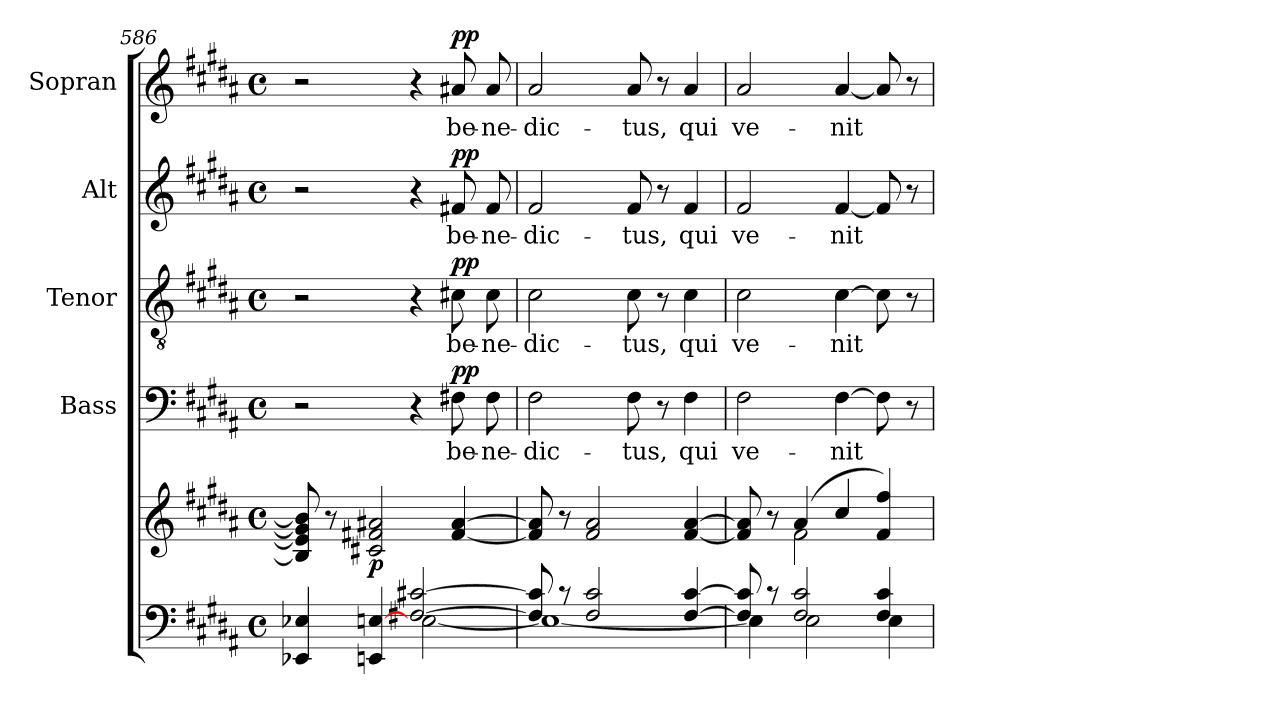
**kern	**kern	**dynam	**kern	**text	**dynam	**kern	**text	**dynam	**kern	**text	**dynam	**kern	**text	**dynam
*part5	*part5	*part5	*part4	*part4	*part4	*part3	*part3	*part3	*part2	*part2	*part2	*part1	*part1	*part1
*staff6	*staff5	*staff5/6	*staff4	*staff4	*staff4	*staff3	*staff3	*staff3	*staff2	*staff2	*staff2	*staff1	*staff1	*staff1
*	*	*	*I"Bass	*	*	*I"Tenor	*	*	*I"Alt	*	*	*I"Sopran	*	*
*	*	*	*I'B.	*	*	*I'T.	*	*	*I'A.	*	*	*I'S.	*	*
*clefF4	*clefG2	*	*clefF4	*	*	*clefGv2	*	*	*clefG2	*	*	*clefG2	*	*
*k[f#c#g#d#a#]	*k[f#c#g#d#a#]	*	*k[f#c#g#d#a#]	*	*	*k[f#c#g#d#a#]	*	*	*k[f#c#g#d#a#]	*	*	*k[f#c#g#d#a#]	*	*
*B:	*B:	*	*B:	*	*	*B:	*	*	*B:	*	*	*B:	*	*
*M4/4	*M4/4	*	*M4/4	*	*	*M4/4	*	*	*M4/4	*	*	*M4/4	*	*
*met(c)	*met(c)	*	*met(c)	*	*	*met(c)	*	*	*met(c)	*	*	*met(c)	*	*
=586	=586	=586	=586	=586	=586	=586	=586	=586	=586	=586	=586	=586	=586	=586
*^	*	*	*	*	*	*	*	*	*	*	*	*	*	*
4EE-X/ 4E-X/	2ryy	8B-/] 8e-/] 8g/] 8b-/]	.	2r	.	.	2r	.	.	2r	.	.	2r	.	.
.	.	8r	.	.	.	.	.	.	.	.	.	.	.	.	.
!	!	!	!LO:DY:b	!	!	!	!	!	!	!	!	!	!	!	!
4EEn/ [<4En/	.	2c#X/ 2f#X/ 2a#X/	p	.	.	.	.	.	.	.	.	.	.	.	.
[>2F#X/ [>2c#X/	[<2E\	.	.	4r	.	.	4r	.	.	4r	.	.	4r	.	.
!	!	!	!	!	!LO:LY:b	!LO:DY:a	!	!LO:LY:b	!LO:DY:a	!	!LO:LY:b	!LO:DY:a	!	!LO:LY:b	!LO:DY:a
.	.	[4f#/ [4a#/	.	8F#X\	be-	pp	8c#X\	be-	pp	8f#X/	be-	pp	8a#X/	be-	pp
!	!	!	!	!	!LO:LY:b	!	!	!LO:LY:b	!	!	!LO:LY:b	!	!	!LO:LY:b	!
.	.	.	.	8F#\	-ne-	.	8c#\	-ne-	.	8f#/	-ne-	.	8a#/	-ne-	.
=587	=587	=587	=587	=587	=587	=587	=587	=587	=587	=587	=587	=587	=587	=587	=587
!	!	!	!	!	!LO:LY:b	!	!	!LO:LY:b	!	!	!LO:LY:b	!	!	!LO:LY:b	!
8F#/] 8c#/]	1E_	8f#/] 8a#/]	.	2F#\	-dic-	.	2c#\	-dic-	.	2f#/	-dic-	.	2a#/	-dic-	.
8rc	.	8r	.	.	.	.	.	.	.	.	.	.	.	.	.
2F#/ 2c#/	.	2f#/ 2a#/	.	.	.	.	.	.	.	.	.	.	.	.	.
!	!	!	!	!	!LO:LY:b	!	!	!LO:LY:b	!	!	!LO:LY:b	!	!	!LO:LY:b	!
.	.	.	.	8F#\	-tus,	.	8c#\	-tus,	.	8f#/	-tus,	.	8a#/	-tus,	.
.	.	.	.	8r	.	.	8r	.	.	8r	.	.	8r	.	.
!	!	!	!	!	!LO:LY:b	!	!	!LO:LY:b	!	!	!LO:LY:b	!	!	!LO:LY:b	!
[>4F#/ [>4c#/	.	[4f#/ [4a#/	.	4F#\	qui	.	4c#\	qui	.	4f#/	qui	.	4a#/	qui	.
=588	=588	=588	=588	=588	=588	=588	=588	=588	=588	=588	=588	=588	=588	=588	=588
*	*	*^	*	*	*	*	*	*	*	*	*	*	*	*	*
!	!	!	!	!	!	!LO:LY:b	!	!	!LO:LY:b	!	!	!LO:LY:b	!	!	!LO:LY:b	!
8F#/] 8c#/]	4E\]	8f#/] 8a#/]	4ryy	.	2F#\	ve-	.	2c#\	ve-	.	2f#/	ve-	.	2a#/	ve-	.
8rc	.	8r	.	.	.	.	.	.	.	.	.	.	.	.	.	.
2F#/ 2c#/	2E\	(4a#/	2f#\	.	.	.	.	.	.	.	.	.	.	.	.	.
!	!	!	!	!	!	!LO:LY:b	!	!	!LO:LY:b	!	!	!LO:LY:b	!	!	!LO:LY:b	!
.	.	4cc#/	.	.	[4F#\	-nit	.	[4c#\	-nit	.	[4f#/	-nit	.	[4a#/	-nit	.
4F#/ 4c#/	4E\	4f#/ 4ff#/)	4ryy	.	8F#\]	.	.	8c#\]	.	.	8f#/]	.	.	8a#/]	.	.
.	.	.	.	.	8r	.	.	8r	.	.	8r	.	.	8r	.	.
*v	*v	*	*	*	*	*	*	*	*	*	*	*	*	*	*	*
*	*v	*v	*	*	*	*	*	*	*	*	*	*	*	*	*
=	=	=	=	=	=	=	=	=	=	=	=	=	=	=
*-	*-	*-	*-	*-	*-	*-	*-	*-	*-	*-	*-	*-	*-	*-
